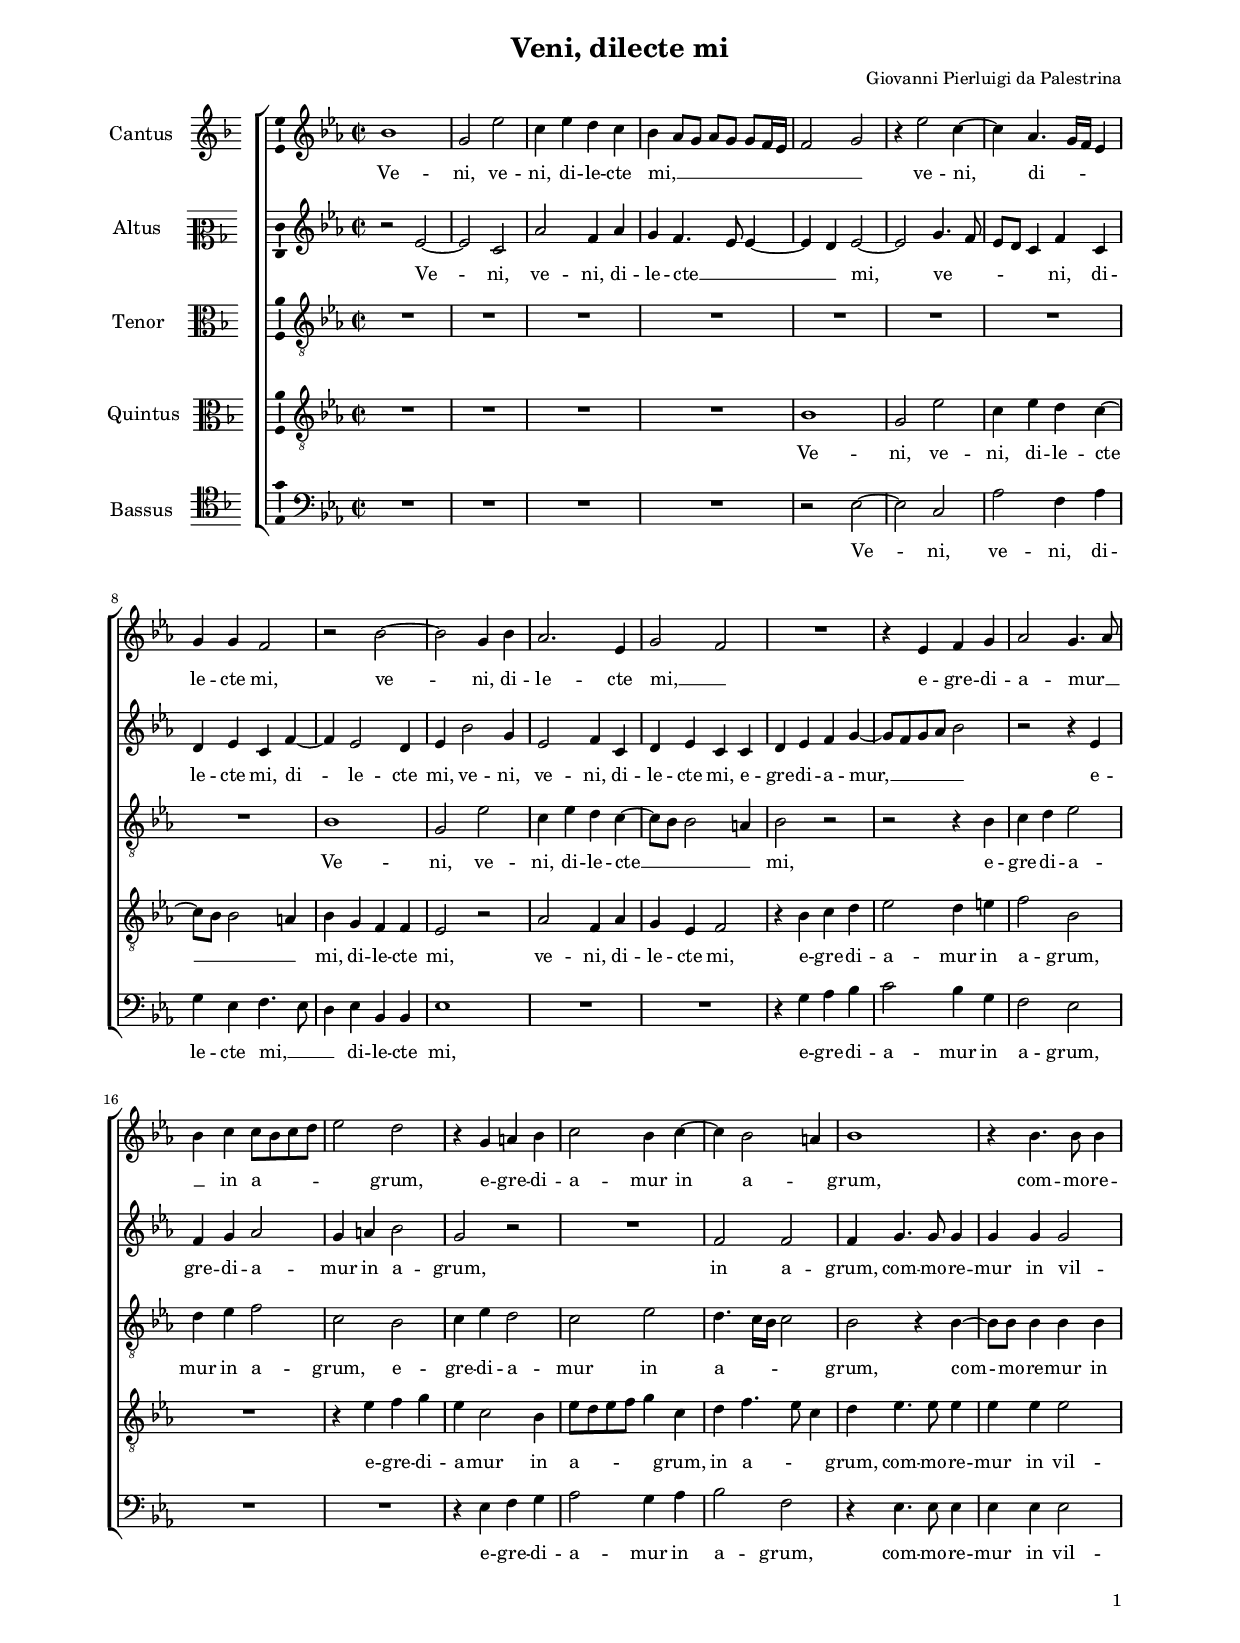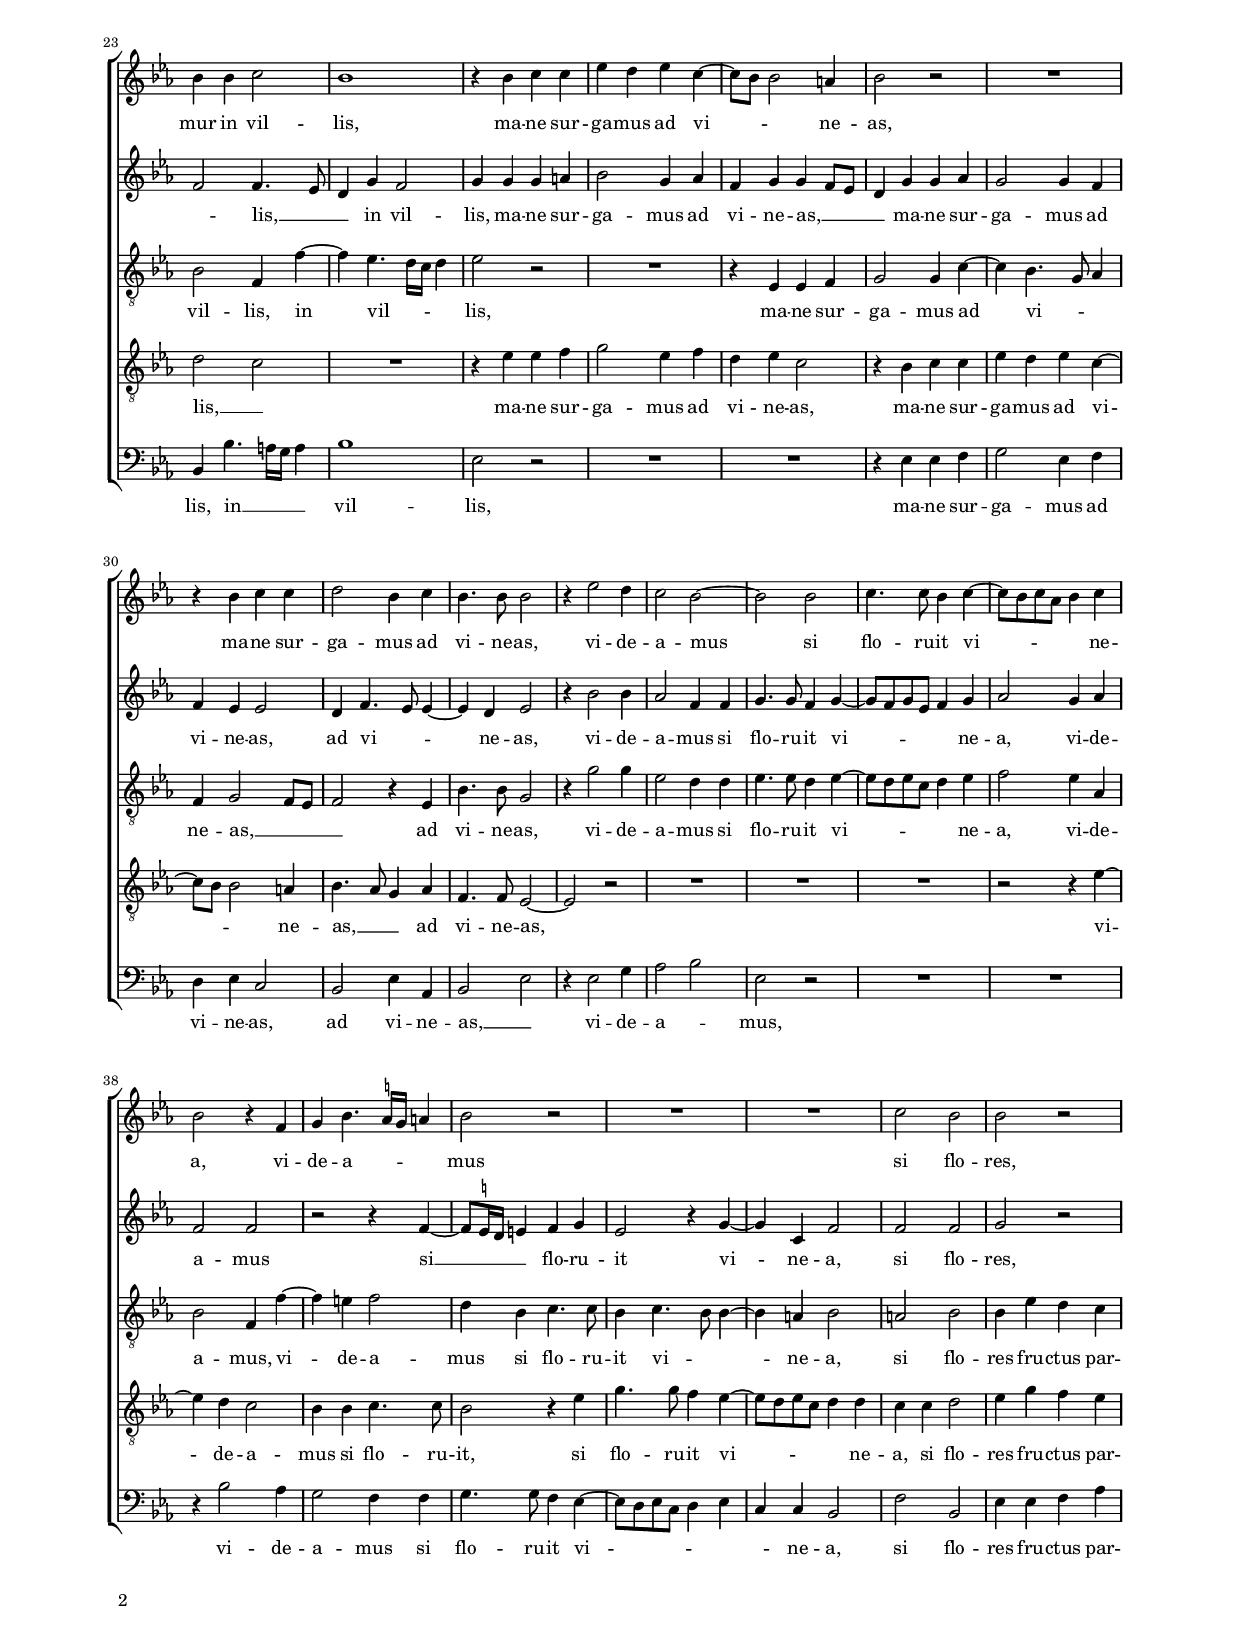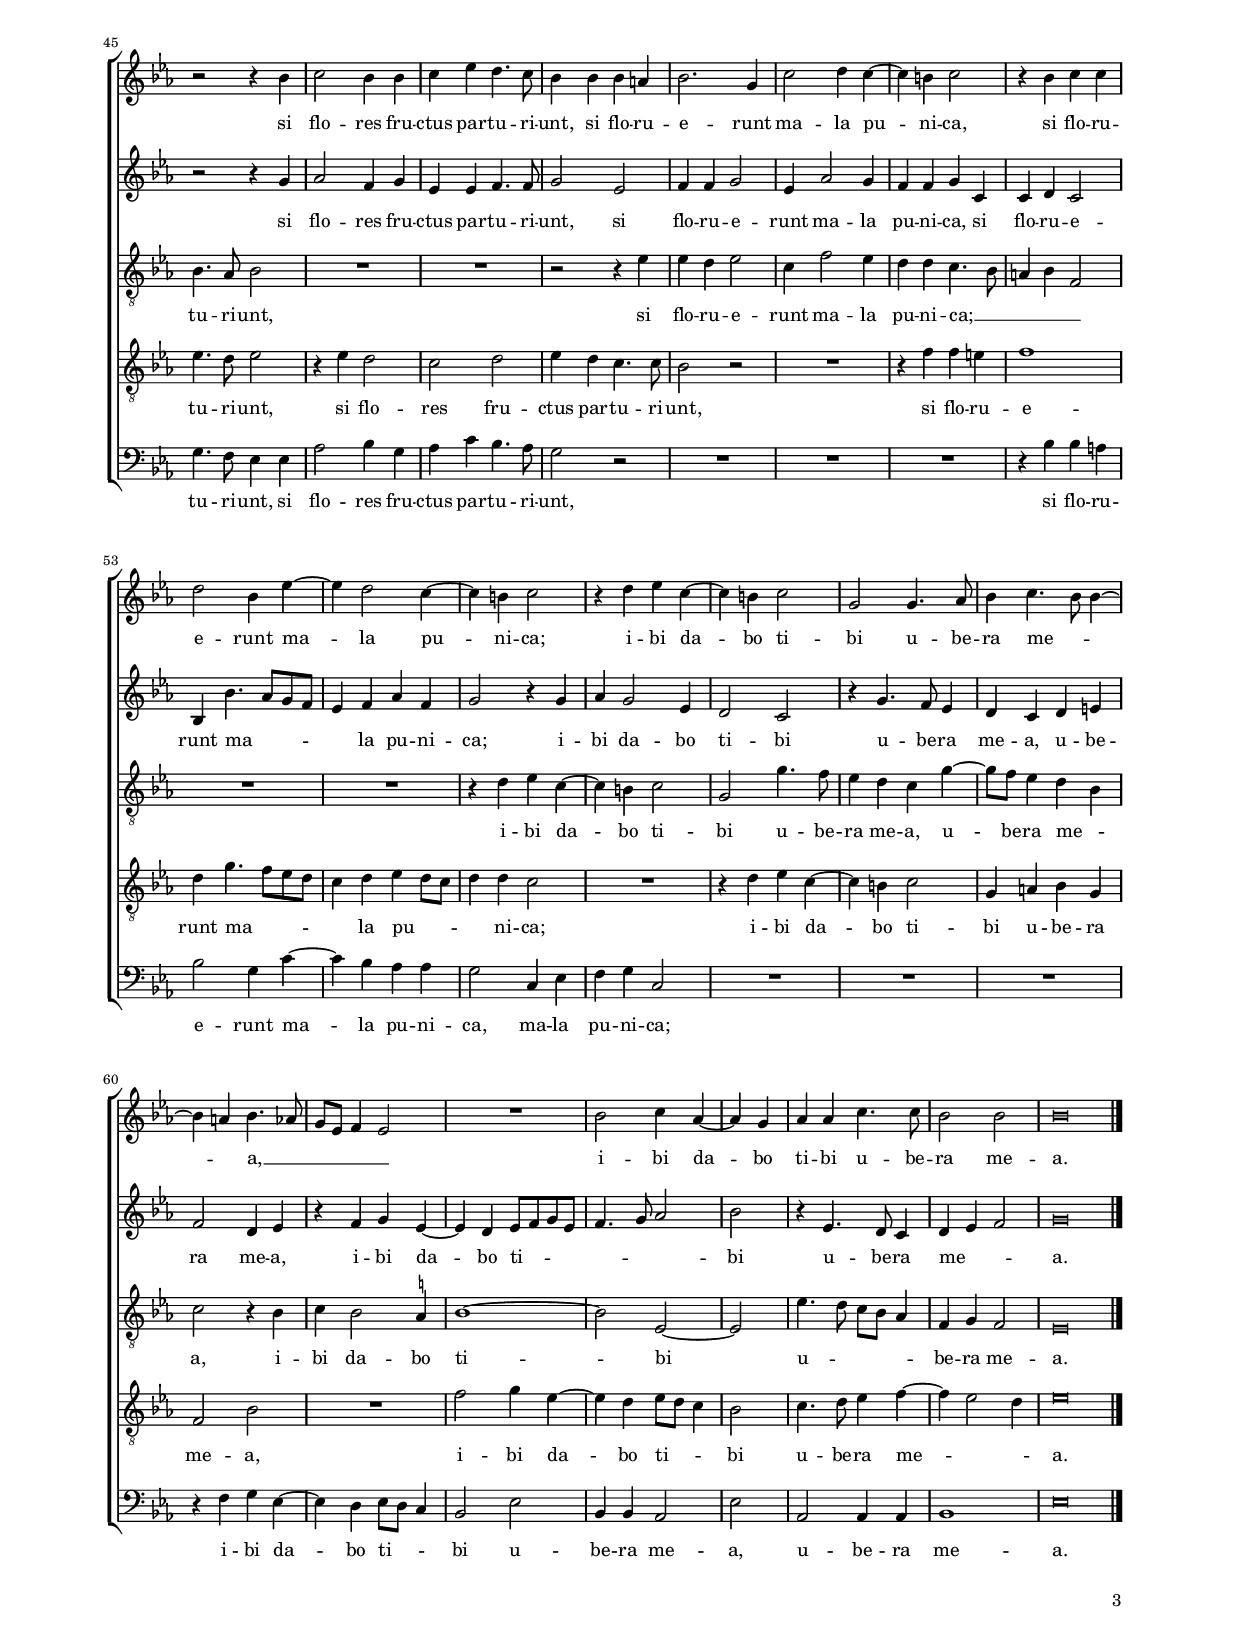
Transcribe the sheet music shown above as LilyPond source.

\header
{
  title="Veni, dilecte mi"
  composer="Giovanni Pierluigi da Palestrina"
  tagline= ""
}

\version "2.24.0"
\language deutsch
#(set-global-staff-size 15)
% #(set-default-paper-size "letter")
#(ly:set-option 'point-and-click #f)


\paper
	{
	top-margin = 1.8 \cm
	bottom-margin = 1.2 \cm
	left-margin = 2 \cm
	right-margin = 2 \cm
	ragged-bottom = ##f
	ragged-last-bottom = ##f
	print-page-number = ##f
	system-system-spacing = #'((basic-distance . 16) (minimum-distance . 14) (padding . 5) (strechability . 150))
	oddFooterMarkup=\markup   \fill-line { "" \fromproperty #'page:page-number-string }
	evenFooterMarkup=\markup  \fill-line { \fromproperty #'page:page-number-string "" }
	last-bottom-spacing = #'((basic-distance . 12) (minimum-distance . 7) (padding . 4))
	systems-per-page = 3
	page-count = 3
%	min-systems-per-page = 3
	markup-system-spacing.basic-distance = #12
	}

	
global = {
	\key f \major
	\time 2/2
	\set Score.tempoHideNote = ##t
	\tempo 4 = 95
	\skip 1*63
	\set Score.measureLength = #(ly:make-moment 1/2)
	\skip 2*1
	\set Score.measureLength = #(ly:make-moment 1/1)
	\skip 1*2
	\set Score.measureLength = #(ly:make-moment 2/1)
	\skip 1*2 \bar "|."
	}

	ficta = { \once \set suggestAccidentals = ##t }

	forget = #(define-music-function (music) (ly:music?) #{
		\accidentalStyle forget
		$music
		\accidentalStyle default
		#})



incipitcantus = \markup { \score {
	{
	\set Staff.instrumentName = \markup { \fontsize #1 "Cantus" }
	\key f \major
	\clef violin
	s4 \bar ""
	}
	\layout  {
	raggedright = ##t
	indent = 1.6 \cm
	line-width = 2.4\cm
	\context { \Staff \remove Time_signature_engraver }
	\override Staff.Clef.Y-extent = #'(0 . 0)
	}} \hspace #1 }

      
incipitaltus = \markup { \score {
	{
	\set Staff.instrumentName = \markup { \fontsize #1 "Altus" }
	\key f \major
	\clef mezzosoprano
	s4 \bar ""
	}
	\layout  {
	raggedright = ##t
	indent = 1.6 \cm
	line-width = 2.4\cm
	\context { \Staff \remove Time_signature_engraver }
	\override Staff.Clef.Y-extent = #'(0 . 0)
	}} \hspace #1 }


incipittenor = \markup { \score {
	{
	\set Staff.instrumentName = \markup { \fontsize #1 "Tenor" }
	\key f \major
	\clef alto
	s4 \bar ""
	}
	\layout  {
	raggedright = ##t
	indent = 1.6 \cm
	line-width = 2.4\cm
	\context { \Staff \remove Time_signature_engraver }
	\override Staff.Clef.Y-extent = #'(0 . 0)
	}} \hspace #1 }
      
      
incipitquintus = \markup { \score {
	{
	\set Staff.instrumentName = \markup { \fontsize #1 "Quintus" }
	\key f \major
	\clef alto
	s4 \bar ""
	}
	\layout  {
	raggedright = ##t
	indent = 1.6 \cm
	line-width = 2.4\cm
	\context { \Staff \remove Time_signature_engraver }
	\override Staff.Clef.Y-extent = #'(0 . 0)
	}} \hspace #1 }
      
      
incipitbassus = \markup { \score {
	{
	\set Staff.instrumentName = \markup { \fontsize #1 "Bassus" }
	\key f \major
	\clef tenor
	s4 \bar ""
	}
	\layout  {
	raggedright = ##t
	indent = 1.6 \cm
	line-width = 2.4\cm
	\context { \Staff \remove Time_signature_engraver }
	\override Staff.Clef.Y-extent = #'(0 . 0)
	}} \hspace #1 }


cantus =  \relative c''
	{
	c1
	a2 f'
	d4 f e d
	c4 b8 a b a a[ g16 f]
%5
	g2 a |
	r4 f'2 d4~
	d4 b4. a16 g f4
	a4 a g2
	r2 c~
%10
	c2 a4 c |
	b2. f4
	a2 g
	R1
	r4 f g a
	b2 a4. b8
%16
	c4 d d8 c d e |
	f2 e
	r4 a, h c
	d2 c4 d~
	d4 c2 h4
%21
	c1 |
	r4 c4. c8 c4
	c4 c d2
	c1
	r4 c d d
%26
	f4 e f d~ |
	d8 c c2 h4
	c2 r
	R1
	r4 c d d
%31
	e2 c4 d |
	c4. c8 c2
	r4 f2 e4
	d2 c~
	c2 c
%36
	d4. d8 c4 d~ |
	d8 c d b c4 d
	c2 r4 g
	a4 c4. \ficta h16 a h!4
	c2 r
%41
	R1 |
	R1
	d2 c
	c2 r
	r2 r4 c
%46
	d2 c4 c |
	d4 f e4. d8
	c4 c c h
	c2. a4
	d2 e4 d~
%51
	d4 cis d2 |
	r4 c d d
	e2 c4 f~
	f4 e2 d4~
	d4 cis d2
%56
	r4 e f d~ |
	d4 cis d2
	a2 a4. b8
	c4 d4. c8 c4~
	c4 h c4. b8
%61
	a8 f g4 f2 |
	R1
	c'2 d4 b~
	b4 a
	b4 b d4. d8
%66
	c2 c |
	c\breve |
	}


altus =  \relative c'
	{
	r2 f~
	f2 d
	b'2 g4 b
	a4 g4. f8 f4~
%5
	f4 e f2~ |
	f2 a4. g8
	f8 e d4 g d
	e4 f d g~
	g4 f2 e4
%10
	f4 c'2 a4 |
	f2 g4 d
	e4 f d d
	e4 f g a~
	a8 g a b c2
%15
	r2 r4 f, |
	g4 a b2
	a4 h c2
	a2 r
	R1
%20
	g2 g |
	g4 a4. a8 a4
	a4 a a2
	g2 g4. f8
	e4 a g2
%25
	a4 a a h |
	c2 a4 b
	g4 a a g8 f
	e4 a a b
	a2 a4 g
%30
	g4 f f2 |
	e4 g4. f8 f4~
	f4 e f2
	r4 c'2 c4
	b2 g4 g
%35
	a4. a8 g4 a~ |
	a8 g a f g4 a
	b2 a4 b
	g2 g
	r2 r4 g~
%40
	g8 \ficta fis16 e fis!4 g a |
	f2 r4 a~
	a4 d, g2
	g2 g
	a2 r
%45
	r2 r4 a |
	b2 g4 a
	f4 f g4. g8
	a2 f
	g4 g a2
%50
	f4 b2 a4 |
	g4 g a d,
	d4 e d2
	c4 c'4. b8 a g
	f4 g b g
%55
	a2 r4 a |
	b4 a2 f4
	e2 d
	r4 a'4. g8 f4
	e4 d e fis
%60
	g2 e4 f |
	r4 g a f~
	f4 e f8 g a f
	g4. a8 b2
	c2
%65
	r4 f,4. e8 d4 |
	e4 f g2
	a\breve |
	}


tenor =  \relative c'
	{
	R1
	R1
	R1
	R1
%5
	R1 |
	R1
	R1
	R1
	c1
%10
	a2 f' |
	d4 f e d~
	d8 c c2 h4
	c2 r
	r2 r4 c
%15
	d4 e f2 |
	e4 f g2
	d2 c
	d4 f e2
	d2 f
%20
	e4. d16 c d2 |
	c2 r4 c~
	c8 c c4 c c
	c2 g4 g'~
	g4 f4. e16 d e4
%25
	f2 r |
	R1
	r4 f, f g
	a2 a4 d~
	d4 c4. a8 b4
%30
	g4 a2 g8 f |
	g2 r4 f
	c'4. c8 a2
	r4 a'2 a4
	f2 e4 e
%35
	f4. f8 e4 f~ |
	f8 e f d e4 f
	g2 f4 b,
	c2 g4 g'~
	g4 fis g2
%40
	e4 c d4. d8 |
	c4 d4. c8 c4~
	c4 h c2
	h2 c
	c4 f e d
%45
	c4. b8 c2 |
	R1
	R1
	r2 r4 f
	f4 e f2
%50
	d4 g2 f4 |
	e4 e d4. c8
	h4 c g2
	R1
	R1
%55
	r4 e' f d~ |
	d4 cis d2
	a2 a'4. g8
	f4 e d a'~
	a8 g f4 e c
%60
	d2 r4 c |
	d4 c2 \ficta h4
	c1~
	c2 f,~
	f2
%65
	f'4. e8 d c b4 |
	g4 a g2
	f\breve |
	}


quintus  =  \relative c'
	{
	R1
	R1
	R1
	R1
%5
	c1 |
	a2 f'
	d4 f e d~
	d8 c c2 h4
	c4 a g g
%10
	f2 r |
	b2 g4 b
	a4 f g2
	r4 c d e
	f2 e4 fis
%15
	g2 c, |
	R1
	r4 f g a
	f4 d2 c4
	f8 e f g a4 d,
%20
	e4 g4. f8 d4 |
	e4 f4. f8 f4
	f4 f f2
	e2 d
	R1
%25
	r4 f f g |
	a2 f4 g
	e4 f d2
	r4 c d d
	f4 e f d~
%30
	d8 c c2 h4 |
	c4. b8 a4 b
	g4. g8 f2~
	f2 r
	R1
%35
	R1 |
	R1
	r2 r4 f'~
	f4 e d2
	c4 c d4. d8
%40
	c2 r4 f |
	a4. a8 g4 f~
	f8 e f d e4 e
	d4 d e2
	f4 a g f
%45
	f4. e8 f2 |
	r4 f e2
	d2 e
	f4 e d4. d8
	c2 r
%50
	R1 |
	r4 g' g fis
	g1
	e4 a4. g8 f e
	d4 e f e8 d
%55
	e4 e d2 |
	R1
	r4 e f d~
	d4 cis d2
	a4 h c a
%60
	g2 c |
	R1
	g'2 a4 f~
	f4 e f8 e d4
	c2
%65
	d4. e8 f4 g~ |
	g4 f2 e4
	f\breve |
	}


bassus  =  \relative c
	{
	R1
	R1
	R1
	R1
%5
	r2 f~ |
	f2 d
	b'2 g4 b
	a4 f g4. f8
	e4 f c c
%10
	f1 |
	R1
	R1
	r4 a b c
	d2 c4 a
%15
	g2 f |
	R1
	R1
	r4 f g a
	b2 a4 b
%20
	c2 g |
	r4 f4. f8 f4
	f4 f f2
	c4 c'4. h16 a h4
	c1
%25
	f,2 r |
	R1
	R1
	r4 f f g
	a2 f4 g
%30
	e4 f d2 |
	c2 f4 b,
	c2 f
	r4 f2 a4
	b2 c
%35
	f,2 r |
	R1
	R1
	r4 c'2 b4
	a2 g4 g
%40
	a4. a8 g4 f~ |
	f8 e f d e4 f
	d4 d c2
	g'2 c,
	f4 f g b
%45
	a4. g8 f4 f |
	b2 c4 a
	b4 d c4. b8
	a2 r
	R1
%50
	R1 |
	R1
	r4 c c h
	c2 a4 d~
	d4 c b b
%55
	a2 d,4 f |
	g4 a d,2
	R1
	R1
	R1
%60
	r4 g a f~ |
	f4 e f8 e d4
	c2 f
	c4 c b2
	f'2
%65
	b,2 b4 b |
	c1
	f\breve |
	}


lyricscantus = \lyricmode {
	Ve -- ni,
	ve -- ni, di -- le -- cte mi, __ _ _ _ _ _ _ _ _ _ 
	ve -- ni, di -- _ _ _ le -- cte mi,
	ve -- ni, di -- le -- cte mi, __ _
	e -- gre -- di -- a -- mur __ _ _ in a -- _ _ _ _ grum,
	e -- gre -- di -- a -- mur in a -- _ grum,
	com -- mo -- re -- mur in vil -- lis,
	ma -- ne sur -- ga -- mus ad vi -- _ _ ne -- as,
	ma -- ne sur -- ga -- mus ad vi -- ne -- as,
	vi -- de -- a -- mus si flo -- ru -- it vi -- _ _ _ _ ne -- a,
	vi -- de -- a -- _ _ _ mus
	si flo -- res,
	si flo -- res fru -- ctus par -- tu -- ri -- unt,
	si flo -- ru -- e -- runt ma -- la pu -- ni -- ca,
	si flo -- ru -- e -- runt ma -- la pu -- ni -- ca;
	i -- bi da -- bo ti -- bi u -- be -- ra me -- _ _ _ a, __ _ _ _ _ _
	i -- bi da -- bo ti -- bi u -- be -- ra me -- a.
	}


lyricsaltus = \lyricmode {
	Ve -- ni,
	ve -- ni, di -- le -- cte __ _ _ _ mi,
	ve -- _ _ _ _ ni, di -- le -- cte mi,
	di -- le -- cte mi,
	ve -- ni,
	ve -- ni, di -- le -- cte mi,
	e -- gre -- di -- a -- mur, __ _ _ _ _
	e -- gre -- di -- a -- mur in a -- grum,
	in a -- grum,
	com -- mo -- re -- mur in vil -- _ lis, __ _ _ 
	in vil -- lis,
	ma -- ne sur -- ga -- mus ad vi -- ne -- as, __ _ _ _
	ma -- ne sur -- ga -- mus ad vi -- ne -- as,
	ad vi -- _ _ ne -- as,
	vi -- de -- a -- mus si flo -- ru -- it vi -- _ _ _ _ ne -- a,
	vi -- de -- a -- mus si __ _ _ _ flo -- ru -- it vi -- ne -- a,
	si flo -- res,
	si flo -- res fru -- ctus par -- tu -- ri -- unt,
	si flo -- ru -- e -- runt ma -- la pu -- ni -- ca,
	si flo -- ru -- e -- runt ma -- _ _ _ _ la pu -- ni -- ca;
	i -- bi da -- bo ti -- bi u -- be -- ra me -- a,
	u -- be -- ra me -- a,
	i -- bi da -- bo ti -- _ _ _ _ _ _ bi u -- be -- ra me -- _ _ a.
	}


lyricstenor = \lyricmode {
	Ve -- ni,
	ve -- ni, di -- le -- cte __ _ _ _ mi,
	e -- gre -- di -- a -- mur in a -- grum,
	e -- gre -- di -- a -- mur in a -- _ _ _ grum,
	com -- mo -- re -- mur in vil -- lis,
	in vil -- _ _ _ lis,
	ma -- ne sur -- ga -- mus ad vi -- _ _ ne -- as, __ _ _ _
	ad vi -- ne -- as,
	vi -- de -- a -- mus si flo -- ru -- it vi -- _ _ _ _ ne -- a,
	vi -- de -- a -- mus,
	vi -- de -- a -- mus si flo -- ru -- it vi -- _ _ ne -- a,
	si flo -- res fru -- ctus par -- tu -- ri -- unt,
	si flo -- ru -- e -- runt ma -- la pu -- ni -- ca; __ _ _ _ _
	i -- bi da -- bo ti -- bi u -- be -- ra me -- a,
	u -- be -- ra me -- _ a,
	i -- bi da -- bo ti -- bi u -- _ _ _ _ be -- ra me -- a.
	}


lyricsquintus = \lyricmode {
	Ve -- ni,
	ve -- ni, di -- le -- cte __ _ _ _ mi,
	di -- le -- cte mi,
	ve -- ni, di -- le -- cte mi,
	e -- gre -- di -- a -- mur in a -- grum,
	e -- gre -- di -- a -- mur in a -- _ _ _ _ grum,
	in a -- _ _ grum,
	com -- mo -- re -- mur in vil -- lis, __ _
	ma -- ne sur -- ga -- mus ad vi -- ne -- as,
	ma -- ne sur -- ga -- mus ad vi -- _ _ ne -- as, __ _ _ 
	ad vi -- ne -- as,
	vi -- de -- a -- mus si flo -- ru -- it,
	si flo -- ru -- it vi -- _ _ _ _ ne -- a,
	si flo -- res fru -- ctus par -- tu -- ri -- unt,
	si flo -- res fru -- ctus par -- tu -- ri -- unt,
	si flo -- ru -- e -- runt ma -- _ _ _ _ la pu -- _ _ _ ni -- ca;
	i -- bi da -- bo ti -- bi u -- be -- ra me -- a,
	i -- bi da -- bo ti -- _ _ bi u -- be -- ra me -- _ _ a.
	}


lyricsbassus = \lyricmode {
	Ve -- ni,
	ve -- ni, di -- le -- cte mi, __ _ _ 
	di -- le -- cte mi,
	e -- gre -- di -- a -- mur in a -- grum,
	e -- gre -- di -- a -- mur in a -- grum,
	com -- mo -- re -- mur in vil -- lis,
	in __ _ _ _ vil -- lis,
	ma -- ne sur -- ga -- mus ad vi -- ne -- as,
	ad vi -- ne -- as, __ _
	vi -- de -- a -- _ mus,
	vi -- de -- a -- mus si flo -- ru -- it vi -- _ _ _ _ _ _ ne -- a,
	si flo -- res fru -- ctus par -- tu -- ri -- unt,
	si flo -- res fru -- ctus par -- tu -- ri -- unt,
	si flo -- ru -- e -- runt ma -- la pu -- ni -- ca,
	ma -- la pu -- ni -- ca;
	i -- bi da -- bo ti -- _ _ bi u -- be -- ra me -- a,
	u -- be -- ra me -- a.
	}


\score
{  
	\transpose f es {
	\new ChoirStaff \with { \override StaffGrouper.staff-staff-spacing.basic-distance = #12 }
	<<

	\new Staff << \global
	\new Voice="v1" {
		\set Staff.instrumentName=\incipitcantus
%		\set Staff.instrumentName= "S"
		\set Staff.midiInstrument = "reed organ"
		\clef violin
		\cantus }
	\new Lyrics \lyricsto "v1" {\lyricscantus }
	>>


	\new Staff << \global
	\new Voice="v2" {
		\set Staff.instrumentName=\incipitaltus
%		\set Staff.instrumentName= "A"
		\set Staff.midiInstrument = "reed organ"
		\clef violin % "G_8"
		\altus}
	\new Lyrics \lyricsto "v2" {\lyricsaltus }
	>>


	\new Staff << \global
	\new Voice="v3" {
		\set Staff.instrumentName=\incipittenor
%		\set Staff.instrumentName= "T"
		\set Staff.midiInstrument = "reed organ"
		\clef "G_8"
		\tenor }
	\new Lyrics \lyricsto "v3" {\lyricstenor }
	>>


	\new Staff << \global
	\new Voice="v5" {
		\set Staff.instrumentName=\incipitquintus
%		\set Staff.instrumentName= "Q"
		\set Staff.midiInstrument = "reed organ"
		\clef "G_8"
		\quintus}
	\new Lyrics \lyricsto "v5" {\lyricsquintus }
	>>


	\new Staff << \global
	\new Voice="v4" {
		\set Staff.instrumentName=\incipitbassus
%		\set Staff.instrumentName= "B"
		\set Staff.midiInstrument = "reed organ"
		\clef bass 
		\bassus }
	\new Lyrics \lyricsto "v4" {\lyricsbassus}
	>>

	>>
	} % transpose

	\layout
	{
	indent = 2.5\cm
	\context { \Lyrics \override VerticalAxisGroup.nonstaff-relatedstaff-spacing.padding = #1.4 }
	\context { \Staff \override TimeSignature.break-visibility = #end-of-line-invisible }
	\context { \Staff \consists Ambitus_engraver }
	\context { \Score \override BarNumber.padding = #2 }
	\context { \Voice \override NoteHead.style = #'baroque }
	}

\midi
	{
	
	}

}


% EOF
